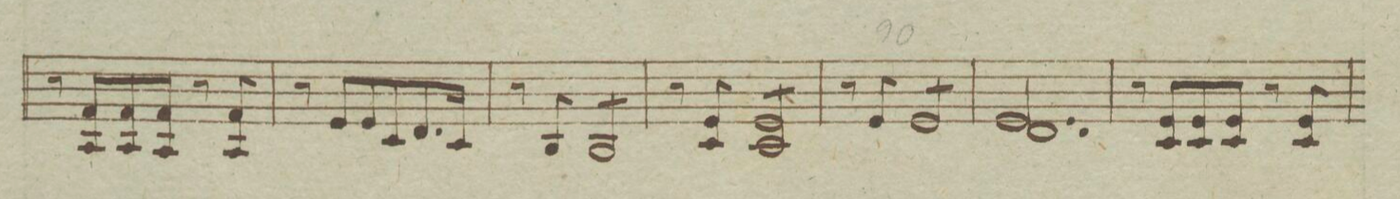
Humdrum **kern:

**kern	**dynam
*I"Violino Primo.	*
*clefG2	*
*k[b-e-a-d-]	*
*met(c)	*
*M3/4	*
8r	.
8A-/L 8f	.
8A-/ 8f	.
8A-/J 8f	.
8r	.
8A-/ 8f	.
=87	=87
8r	.
8e-/L	.
8e-/	.
8c/	.
8.d-/	.
16c/Jk	.
=88	=88
8r	.
8B-/	.
*tremolo	*
8B-/L	.
8B-/	.
8B-/	.
8B-/J	.
=89	=89
8r	.
8c/ 8e-	.
8c/L 8e-	.
8c/ 8e-	.
8c/ 8e-	.
8c/J 8e-	.
=90	=90
8r	.
8e-/	.
8e-/L	.
8e-/	.
8e-/	.
8e-/J	.
*Xtremolo	*
=91	=91
2.d-/ 2.e-	.
=92	=92
8r	.
8c/L 8e-	.
8c/ 8e-	.
8c/J 8e-	.
8r	.
8c/ 8e-	.
=93	=93
*-	*-
